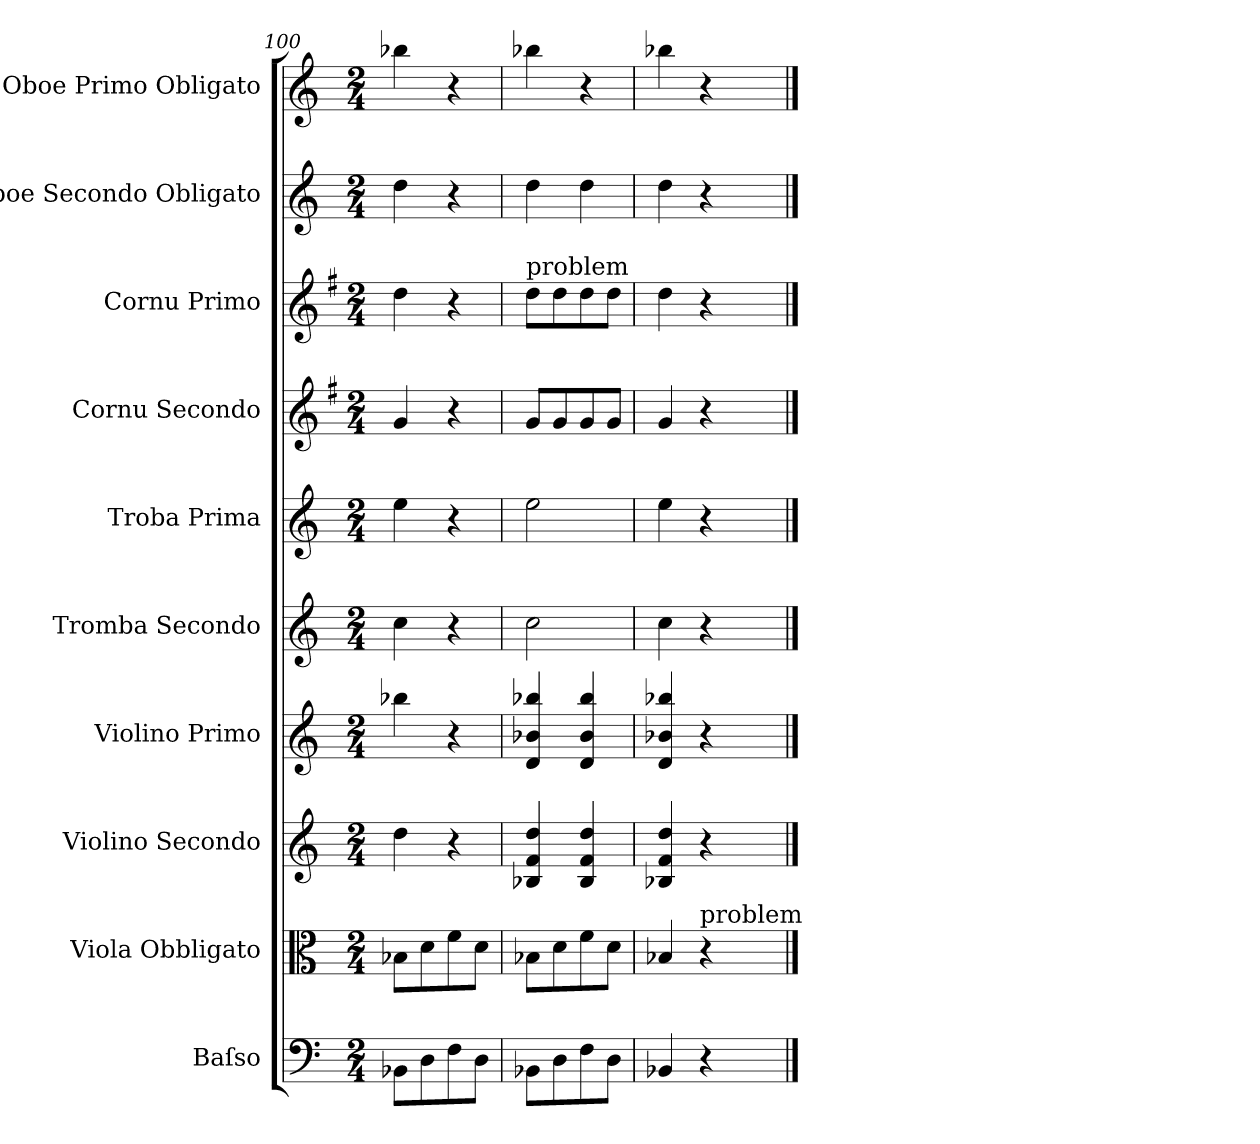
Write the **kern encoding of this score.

**kern	**kern	**kern	**kern	**kern	**kern	**kern	**kern	**kern	**kern
*part10	*part9	*part8	*part7	*part6	*part5	*part4	*part3	*part2	*part1
*staff10	*staff9	*staff8	*staff7	*staff6	*staff5	*staff4	*staff3	*staff2	*staff1
*I"Baſso	*I"Viola Obbligato	*I"Violino Secondo	*I"Violino Primo	*I"Tromba Secondo	*I"Troba Prima	*I"Cornu Secondo	*I"Cornu Primo	*I"Oboe Secondo Obligato	*I"Oboe Primo Obligato
*	*I'vla	*I'vl 2	*I'vl 1	*I'tr 2	*I'tr 1	*I'cor 2	*I'cor 1	*I'ob 2	*I'ob 1
*clefF4	*clefC3	*clefG2	*clefG2	*clefG2	*clefG2	*clefG2	*clefG2	*clefG2	*clefG2
*	*	*	*	*ITrd1c2	*ITrd1c2	*ITrd5c9	*ITrd5c9	*	*
*	*	*	*	*k[b-e-]	*k[b-e-]	*k[b-e-]	*k[b-e-]	*	*
*M2/4	*M2/4	*M2/4	*M2/4	*M2/4	*M2/4	*M2/4	*M2/4	*M2/4	*M2/4
=100	=100	=100	=100	=100	=100	=100	=100	=100	=100
8BB-\L	8B-\L	4dd\	4bb-\	4b-\	4dd\	4B-/	4f\	4dd\	4bb-\
8D\	8d\	.	.	.	.	.	.	.	.
8F\	8f\	4r	4r	4r	4r	4r	4r	4r	4r
8D\J	8d\J	.	.	.	.	.	.	.	.
=101	=101	=101	=101	=101	=101	=101	=101	=101	=101
!	!	!	!	!	!	!	!LO:TX:a:t=problem	!	!
8BB-\L	8B-\L	4B-/ 4f/ 4dd/	4d/ 4b-/ 4bb-/	2b-\	2dd\	8B-/L	8f\L	4dd\	4bb-\
8D\	8d\	.	.	.	.	8B-/	8f\	.	.
8F\	8f\	4B-/ 4f/ 4dd/	4d/ 4b-/ 4bb-/	.	.	8B-/	8f\	4dd\	4r
8D\J	8d\J	.	.	.	.	8B-/J	8f\J	.	.
=102	=102	=102	=102	=102	=102	=102	=102	=102	=102
4BB-/	4B-/	4B-/ 4f/ 4dd/	4d/ 4b-/ 4bb-/	4b-\	4dd\	4B-/	4f\	4dd\	4bb-\
!	!LO:TX:a:t=problem	!	!	!	!	!	!	!	!
4r	4r	4r	4r	4r	4r	4r	4r	4r	4r
==	==	==	==	==	==	==	==	==	==
*-	*-	*-	*-	*-	*-	*-	*-	*-	*-
